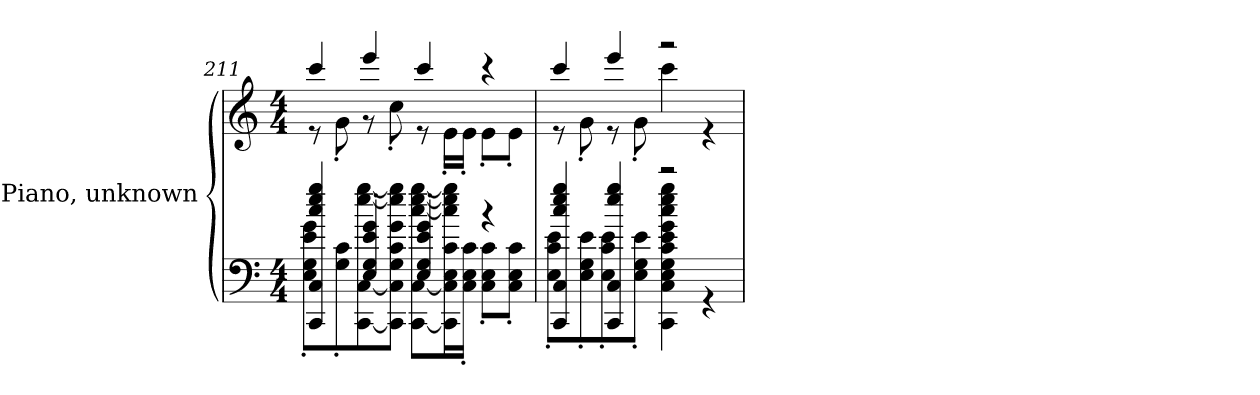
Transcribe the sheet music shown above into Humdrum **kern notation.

**kern	**kern
*part1	*part1
*staff2	*staff1
*I"Piano, unknown	*
*I'Pno.	*
*clefF4	*clefG2
*k[]	*k[]
*M4/4	*M4/4
=211	=211
*^	*^
4CC/ 4C/ 4cc/ 4ee/ 4gg/	8E\' 8G\' 8e\' 8g\'L	4ccc/	8r
.	8G\' 8c\'	.	8g'\
4E/' 4G/' 4e/' 4g/'	[8CC\ [8C\ [8ee\ [8gg\	4eee/	8r
.	8CC\] 8C\] 8G\ 8c\ 8g\ 8ee\] 8gg\]J	.	8cc'\
4E/' 4G/' 4e/' 4g/'	[8CC\ [8C\ [8cc\ [8ee\ [8gg\L	4ccc/	8r
.	16CC\] 16C\] 16E\ 16c\ 16cc\] 16ee\] 16gg\]L	.	16e'\LL
.	16C\' 16E\' 16c\'JJ	.	16e'\JJ
4r	8C\' 8E\' 8c\'L	4r	8e'\L
.	8C\' 8E\' 8c\'J	.	8e'\J
!!LO:PB:g=z	!!
=212	=212	=212	=212
4CC/ 4C/ 4cc/ 4ee/ 4gg/	8E\' 8c\' 8e\'L	4ccc/	8r
.	8E\' 8G\' 8e\'	.	8g'\
4CC/ 4C/ 4ee/ 4gg/	8E\' 8c\' 8e\'	4eee/	8r
.	8E\' 8G\' 8e\'J	.	8g'\
2r	4CC\ 4C\ 4E\ 4G\ 4c\ 4e\ 4g\ 4cc\ 4ee\ 4gg\	2r	4ccc\
.	4r	.	4r
*v	*v	*	*
*	*v	*v
=	=
*-	*-
